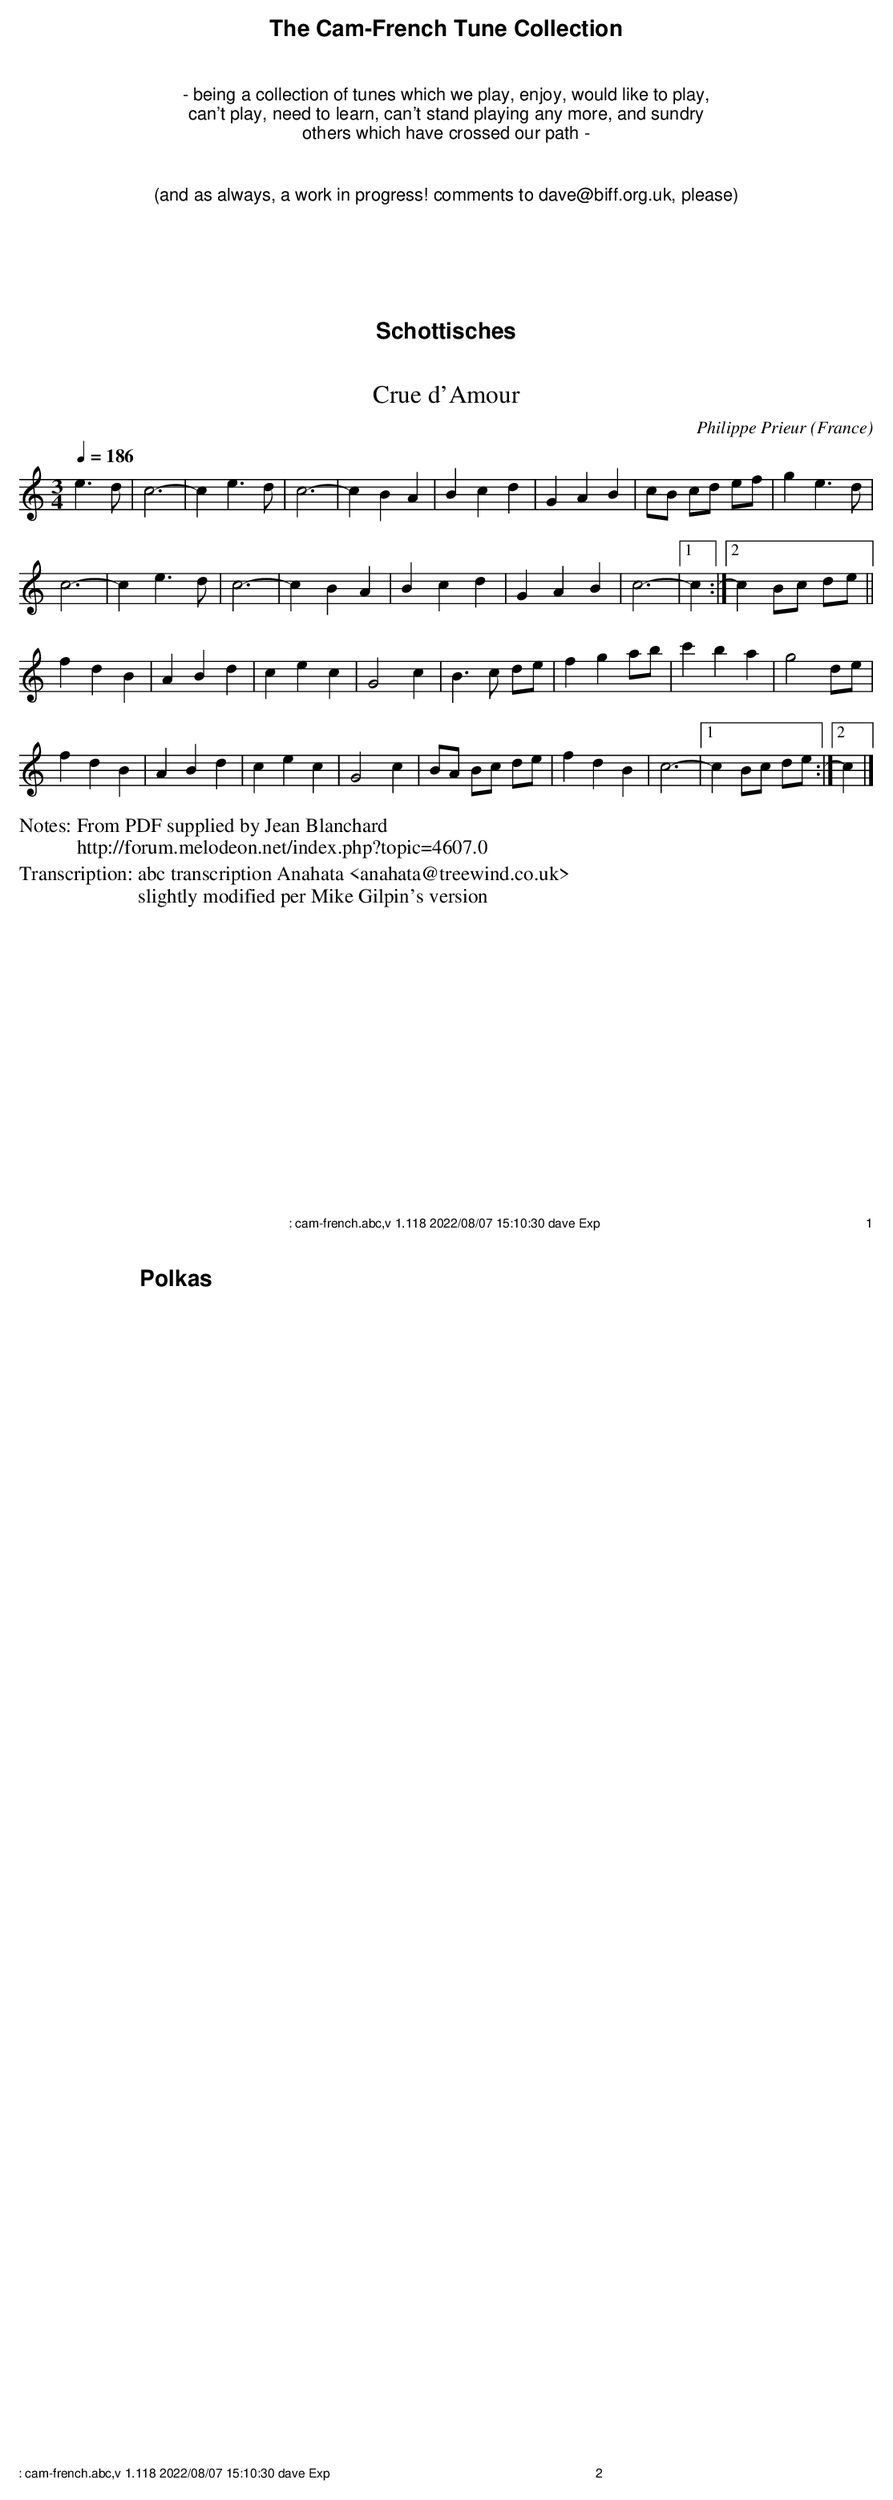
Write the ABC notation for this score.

X:1
T: Crue d'Amour
C: Philippe Prieur
O: France
L: 1/4
M: 3/4
Q: 186
K: C
e>d | c3 | -ce>d |c3 | -cBA | Bcd | GAB | c/B/ c/d/ e/f/| ge>d |
c3 |-c e>d |c3 |-cBA | Bcd | GAB | c3- |1 c :|2 c B/c/ d/e/ ||
fdB | ABd | cec |G2 c | B>c d/e/| fg a/b/ | c'ba | g2 d/e/ |
fdB | ABd | cec | G2 c | B/A/ B/c/ d/e/ |fdB | c3 |1 -c B/c/ d/e/:|2 c |]
